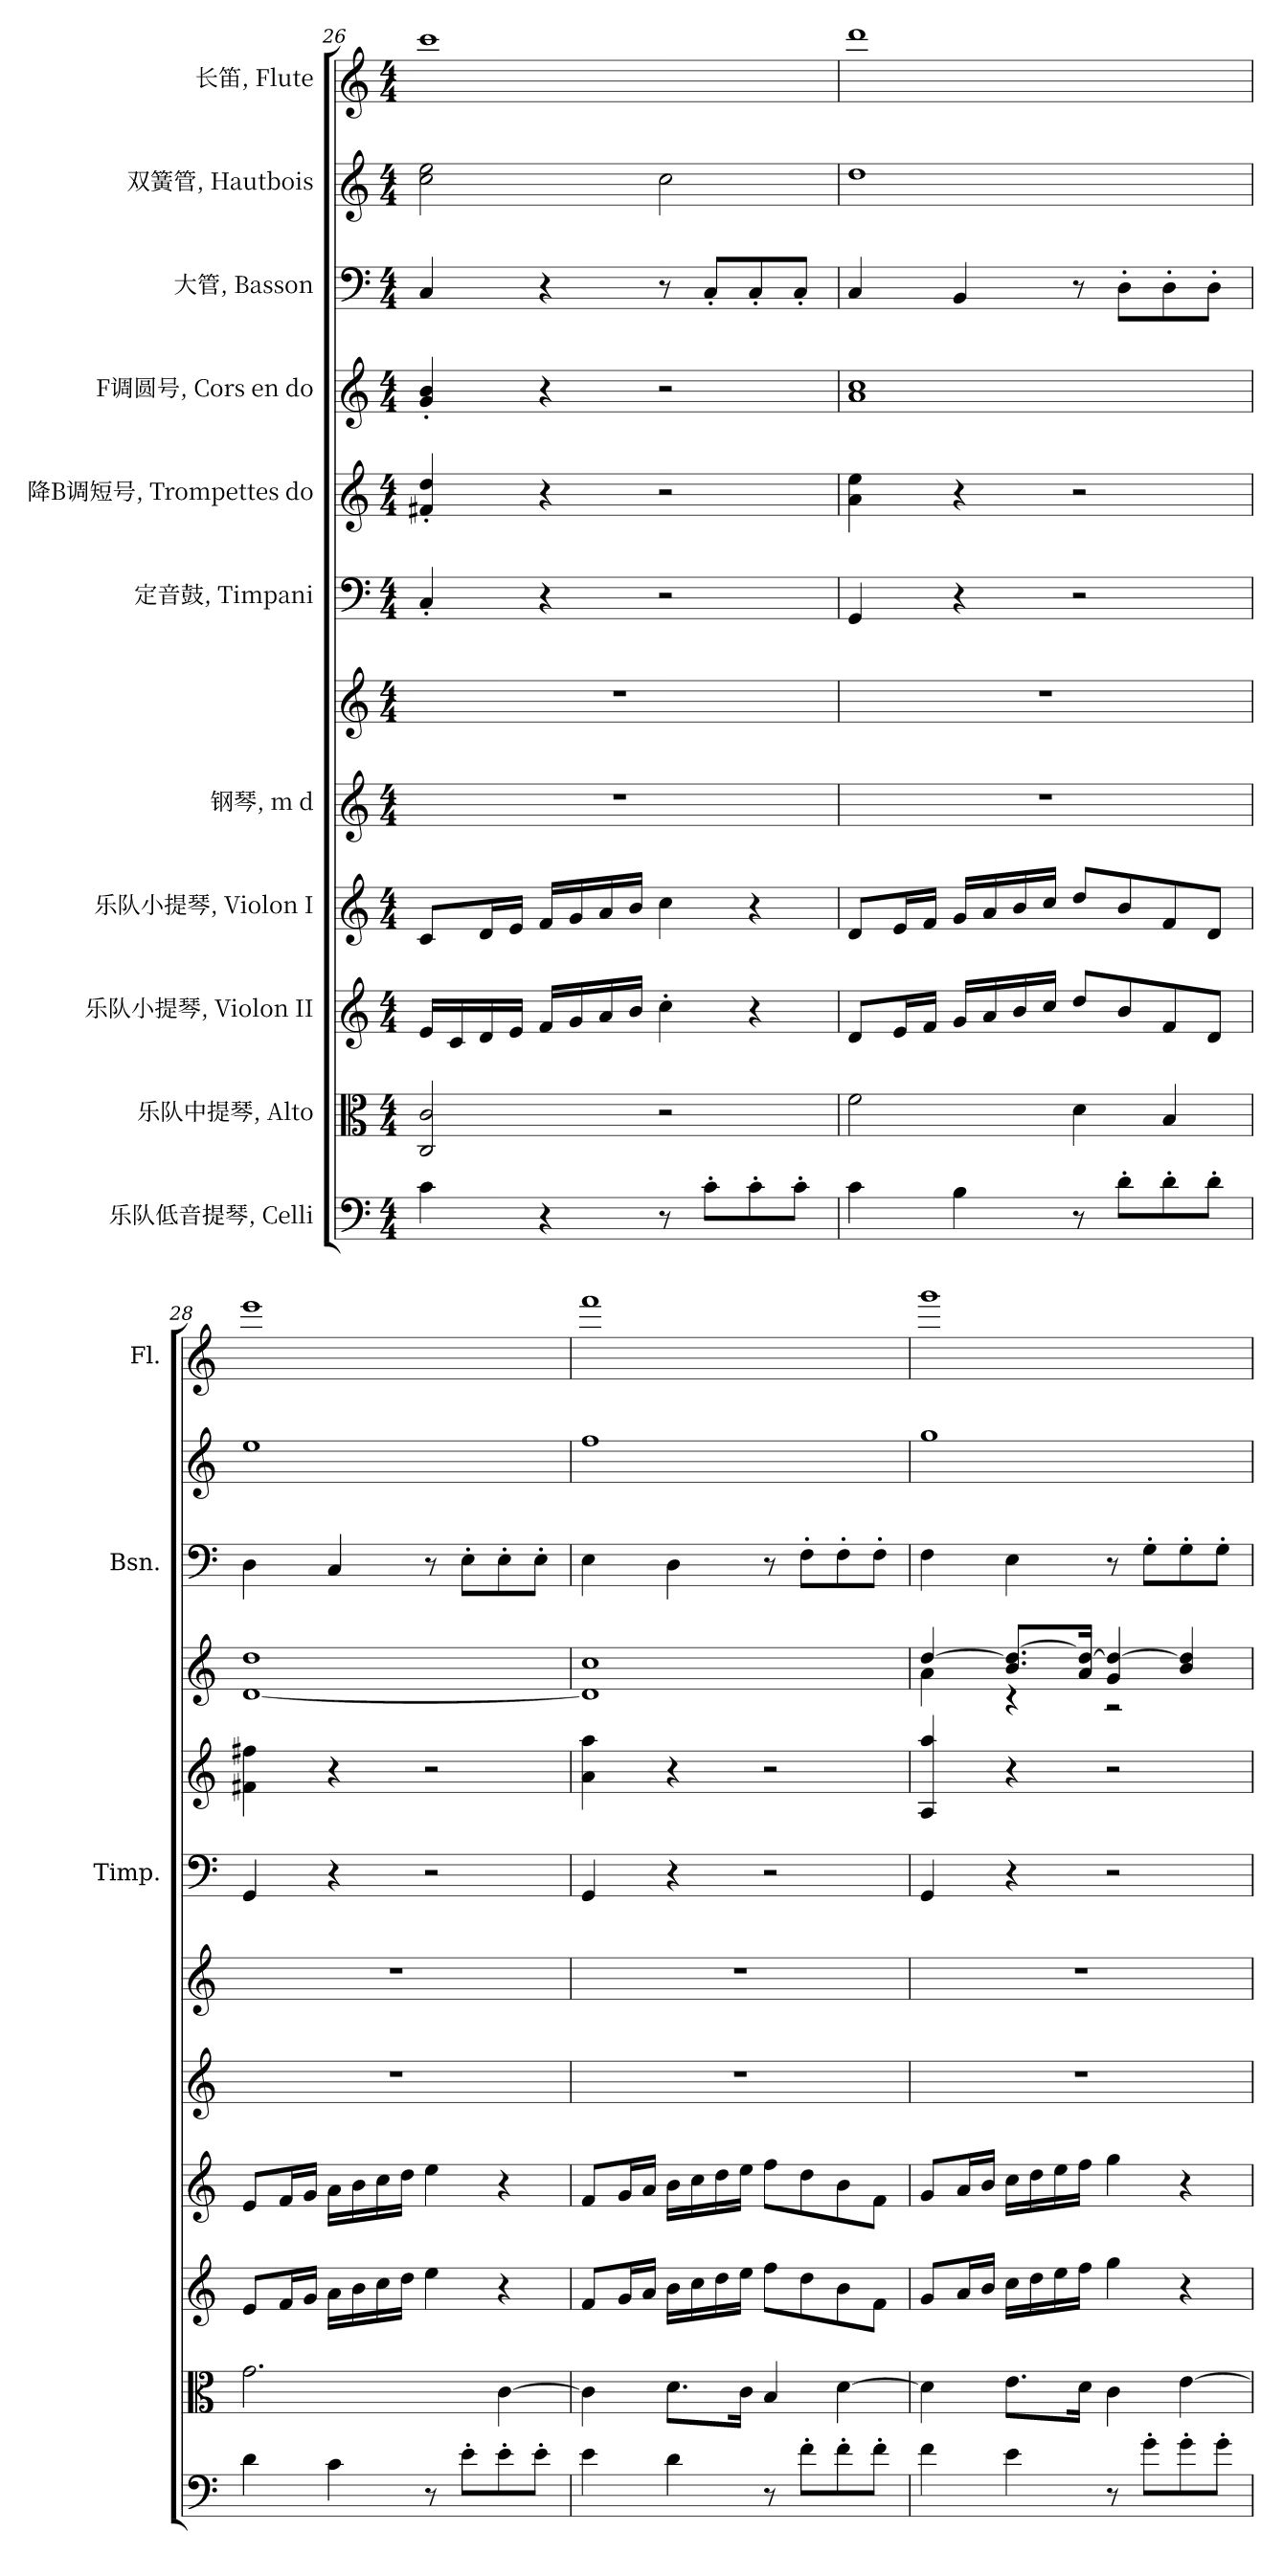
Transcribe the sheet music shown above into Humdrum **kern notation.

**kern	**kern	**kern	**kern	**kern	**kern	**kern	**kern	**kern	**kern	**kern	**kern
*part11	*part10	*part9	*part8	*part7	*part7	*part6	*part5	*part4	*part3	*part2	*part1
*staff12	*staff11	*staff10	*staff9	*staff8	*staff7	*staff6	*staff5	*staff4	*staff3	*staff2	*staff1
*I"乐队低音提琴, Celli	*I"乐队中提琴, Alto	*I"乐队小提琴, Violon II	*I"乐队小提琴, Violon I	*I"钢琴, m d	*	*I"定音鼓, Timpani	*I"降B调短号, Trompettes do	*I"F调圆号, Cors en do	*I"大管, Basson	*I"双簧管, Hautbois	*I"长笛, Flute
*	*	*	*	*	*	*I'Timp.	*	*	*I'Bsn.	*	*I'Fl.
*clefF4	*clefC3	*clefG2	*clefG2	*clefG2	*clefG2	*clefF4	*clefG2	*clefG2	*clefF4	*clefG2	*clefG2
*ITrd7c12	*	*	*	*	*	*	*ITrd1c2	*ITrd4c7	*	*	*
*k[]	*k[]	*k[]	*k[]	*k[]	*k[]	*k[]	*k[b-e-]	*k[b-]	*k[]	*k[]	*k[]
*M4/4	*M4/4	*M4/4	*M4/4	*M4/4	*M4/4	*M4/4	*M4/4	*M4/4	*M4/4	*M4/4	*M4/4
=26	=26	=26	=26	=26	=26	=26	=26	=26	=26	=26	=26
4C\	2C/ 2c/	16e/LL	8c/L	1r	1r	4C'/	4en/' 4cc/'	4c/' 4e/'	4C/	2cc\ 2ee\	1ccc
.	.	16c/	.	.	.	.	.	.	.	.	.
.	.	16d/	16d/L	.	.	.	.	.	.	.	.
.	.	16e/JJ	16e/JJ	.	.	.	.	.	.	.	.
4r	.	16f/LL	16f/LL	.	.	4r	4r	4r	4r	.	.
.	.	16g/	16g/	.	.	.	.	.	.	.	.
.	.	16a/	16a/	.	.	.	.	.	.	.	.
.	.	16b/JJ	16b/JJ	.	.	.	.	.	.	.	.
8r	2r	4cc'\	4cc\	.	.	2r	2r	2r	8r	2cc\	.
8C'\L	.	.	.	.	.	.	.	.	8C'/L	.	.
8C'\	.	4r	4r	.	.	.	.	.	8C'/	.	.
8C'\J	.	.	.	.	.	.	.	.	8C'/J	.	.
!!LO:PB:g=z
=27	=27	=27	=27	=27	=27	=27	=27	=27	=27	=27	=27
4C\	2f\	8d/L	8d/L	1r	1r	4GG/	4g\ 4dd\	1d 1f	4C/	1dd	1ddd
.	.	16e/L	16e/L	.	.	.	.	.	.	.	.
.	.	16f/JJ	16f/JJ	.	.	.	.	.	.	.	.
4BB\	.	16g/LL	16g/LL	.	.	4r	4r	.	4BB/	.	.
.	.	16a/	16a/	.	.	.	.	.	.	.	.
.	.	16b/	16b/	.	.	.	.	.	.	.	.
.	.	16cc/JJ	16cc/JJ	.	.	.	.	.	.	.	.
8r	4d\	8dd/L	8dd/L	.	.	2r	2r	.	8r	.	.
8D'\L	.	8b/	8b/	.	.	.	.	.	8D'\L	.	.
8D'\	4B/	8f/	8f/	.	.	.	.	.	8D'\	.	.
8D'\J	.	8d/J	8d/J	.	.	.	.	.	8D'\J	.	.
=28	=28	=28	=28	=28	=28	=28	=28	=28	=28	=28	=28
*	*	*	*	*	*	*	*	*^	*	*	*
4D\	2.g\	8e/L	8e/L	1r	1r	4GG/	4en\ 4een\	1g	[1G	4D\	1ee	1eee
.	.	16f/L	16f/L	.	.	.	.	.	.	.	.	.
.	.	16g/JJ	16g/JJ	.	.	.	.	.	.	.	.	.
4C\	.	16a\LL	16a\LL	.	.	4r	4r	.	.	4C/	.	.
.	.	16b\	16b\	.	.	.	.	.	.	.	.	.
.	.	16cc\	16cc\	.	.	.	.	.	.	.	.	.
.	.	16dd\JJ	16dd\JJ	.	.	.	.	.	.	.	.	.
8r	.	4ee\	4ee\	.	.	2r	2r	.	.	8r	.	.
8E'\L	.	.	.	.	.	.	.	.	.	8E'\L	.	.
8E'\	[4c\	4r	4r	.	.	.	.	.	.	8E'\	.	.
8E'\J	.	.	.	.	.	.	.	.	.	8E'\J	.	.
=29	=29	=29	=29	=29	=29	=29	=29	=29	=29	=29	=29	=29
4E\	4c\]	8f/L	8f/L	1r	1r	4GG/	4g\ 4gg\	1f	1G]	4E\	1ff	1fff
.	.	16g/L	16g/L	.	.	.	.	.	.	.	.	.
.	.	16a/JJ	16a/JJ	.	.	.	.	.	.	.	.	.
4D\	8.d\L	16b\LL	16b\LL	.	.	4r	4r	.	.	4D\	.	.
.	.	16cc\	16cc\	.	.	.	.	.	.	.	.	.
.	.	16dd\	16dd\	.	.	.	.	.	.	.	.	.
.	16c\Jk	16ee\JJ	16ee\JJ	.	.	.	.	.	.	.	.	.
8r	4B/	8ff\L	8ff\L	.	.	2r	2r	.	.	8r	.	.
8F'\L	.	8dd\	8dd\	.	.	.	.	.	.	8F'\L	.	.
8F'\	[4d\	8b\	8b\	.	.	.	.	.	.	8F'\	.	.
8F'\J	.	8f\J	8f\J	.	.	.	.	.	.	8F'\J	.	.
!!LO:PB:g=z
=30	=30	=30	=30	=30	=30	=30	=30	=30	=30	=30	=30	=30
4F\	4d\]	8g/L	8g/L	1r	1r	4GG/	4G/ 4gg/	[4g/	4d\	4F\	1gg	1ggg
.	.	16a/L	16a/L	.	.	.	.	.	.	.	.	.
.	.	16b/JJ	16b/JJ	.	.	.	.	.	.	.	.	.
4E\	8.e\L	16cc\LL	16cc\LL	.	.	4r	4r	8.e/ 8.g/_L	4r	4E\	.	.
.	.	16dd\	16dd\	.	.	.	.	.	.	.	.	.
.	.	16ee\	16ee\	.	.	.	.	.	.	.	.	.
.	16d\Jk	16ff\JJ	16ff\JJ	.	.	.	.	16d/ 16g/_Jk	.	.	.	.
8r	4c\	4gg\	4gg\	.	.	2r	2r	4c/ 4g/_	2r	8r	.	.
8G'\L	.	.	.	.	.	.	.	.	.	8G'\L	.	.
8G'\	[4e\	4r	4r	.	.	.	.	4e/ 4g/]	.	8G'\	.	.
8G'\J	.	.	.	.	.	.	.	.	.	8G'\J	.	.
*	*	*	*	*	*	*	*	*v	*v	*	*	*
=	=	=	=	=	=	=	=	=	=	=	=
*-	*-	*-	*-	*-	*-	*-	*-	*-	*-	*-	*-
